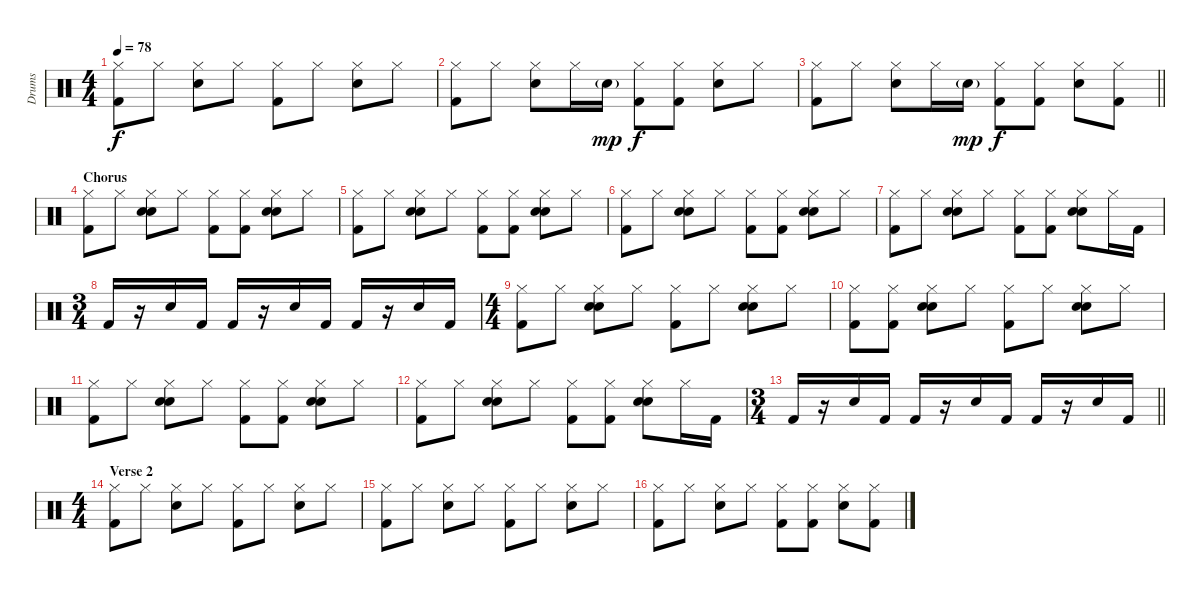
\track ("Drums" "Drums") {instrument percussion}
\staff {score}
\articulation defaults
\ts (4 4)
\tempo 78
\clef neutral
\ks c
("Hi-Hat (closed)" "Kick (hit) 2").8{dy f} "Hi-Hat (closed)".8 ("Hi-Hat (closed)" "Snare (hit) 2").8 "Hi-Hat (closed)".8 ("Hi-Hat (closed)" "Kick (hit) 2").8 "Hi-Hat (closed)".8 ("Hi-Hat (closed)" "Snare (hit) 2").8 "Hi-Hat (closed)".8 |
("Hi-Hat (closed)" "Kick (hit) 2").8 "Hi-Hat (closed)".8 ("Hi-Hat (closed)" "Snare (hit) 2").8 "Hi-Hat (closed)".16 "Snare (hit) 2"{g}.16{dy mp} ("Hi-Hat (closed)" "Kick (hit) 2").8{dy f} ("Hi-Hat (closed)" "Kick (hit) 2").8 ("Hi-Hat (closed)" "Snare (hit) 2").8 "Hi-Hat (closed)".8 |
\barLineRight lightlight
("Hi-Hat (closed)" "Kick (hit) 2").8 "Hi-Hat (closed)".8 ("Hi-Hat (closed)" "Snare (hit) 2").8 "Hi-Hat (closed)".16 "Snare (hit) 2"{g}.16{dy mp} ("Hi-Hat (closed)" "Kick (hit) 2").8{dy f} ("Hi-Hat (closed)" "Kick (hit) 2").8 ("Hi-Hat (closed)" "Snare (hit) 2").8 ("Hi-Hat (closed)" "Kick (hit) 2").8 |
\section ("" "Chorus")
("Hi-Hat (closed)" "Kick (hit) 2").8 "Hi-Hat (closed)".8 ("Hi-Hat (closed)" "Hand Clap (hit)" "Snare (hit) 2").8 "Hi-Hat (closed)".8 ("Hi-Hat (closed)" "Kick (hit) 2").8 ("Hi-Hat (closed)" "Kick (hit) 2").8 ("Hi-Hat (closed)" "Hand Clap (hit)" "Snare (hit) 2").8 "Hi-Hat (closed)".8 |
("Hi-Hat (closed)" "Kick (hit) 2").8 "Hi-Hat (closed)".8 ("Hi-Hat (closed)" "Hand Clap (hit)" "Snare (hit) 2").8 "Hi-Hat (closed)".8 ("Hi-Hat (closed)" "Kick (hit) 2").8 ("Hi-Hat (closed)" "Kick (hit) 2").8 ("Hi-Hat (closed)" "Hand Clap (hit)" "Snare (hit) 2").8 "Hi-Hat (closed)".8 |
("Hi-Hat (closed)" "Kick (hit) 2").8 "Hi-Hat (closed)".8 ("Hi-Hat (closed)" "Hand Clap (hit)" "Snare (hit) 2").8 "Hi-Hat (closed)".8 ("Hi-Hat (closed)" "Kick (hit) 2").8 ("Hi-Hat (closed)" "Kick (hit) 2").8 ("Hi-Hat (closed)" "Hand Clap (hit)" "Snare (hit) 2").8 "Hi-Hat (closed)".8 |
("Hi-Hat (closed)" "Kick (hit) 2").8 "Hi-Hat (closed)".8 ("Hi-Hat (closed)" "Hand Clap (hit)" "Snare (hit) 2").8 "Hi-Hat (closed)".8 ("Hi-Hat (closed)" "Kick (hit) 2").8 ("Hi-Hat (closed)" "Kick (hit) 2").8 ("Hi-Hat (closed)" "Hand Clap (hit)" "Snare (hit) 2").8 "Hi-Hat (closed)".16 "Kick (hit) 2".16 |
\ts (3 4)
"Kick (hit) 2".16 r.16 "Hand Clap (hit)".16 "Kick (hit) 2".16 "Kick (hit) 2".16 r.16 "Hand Clap (hit)".16 "Kick (hit) 2".16 "Kick (hit) 2".16 r.16 "Hand Clap (hit)".16 "Kick (hit) 2".16 |
\ts (4 4)
("Hi-Hat (closed)" "Kick (hit) 2").8 "Hi-Hat (closed)".8 ("Hi-Hat (closed)" "Hand Clap (hit)" "Snare (hit) 2").8 "Hi-Hat (closed)".8 ("Hi-Hat (closed)" "Kick (hit) 2").8 "Hi-Hat (closed)".8 ("Hi-Hat (closed)" "Hand Clap (hit)" "Snare (hit) 2").8 "Hi-Hat (closed)".8 |
("Hi-Hat (closed)" "Kick (hit) 2").8 ("Hi-Hat (closed)" "Kick (hit) 2").8 ("Hi-Hat (closed)" "Hand Clap (hit)" "Snare (hit) 2").8 "Hi-Hat (closed)".8 ("Hi-Hat (closed)" "Kick (hit) 2").8 "Hi-Hat (closed)".8 ("Hi-Hat (closed)" "Hand Clap (hit)" "Snare (hit) 2").8 "Hi-Hat (closed)".8 |
("Hi-Hat (closed)" "Kick (hit) 2").8 "Hi-Hat (closed)".8 ("Hi-Hat (closed)" "Hand Clap (hit)" "Snare (hit) 2").8 "Hi-Hat (closed)".8 ("Hi-Hat (closed)" "Kick (hit) 2").8 ("Hi-Hat (closed)" "Kick (hit) 2").8 ("Hi-Hat (closed)" "Hand Clap (hit)" "Snare (hit) 2").8 "Hi-Hat (closed)".8 |
("Hi-Hat (closed)" "Kick (hit) 2").8 "Hi-Hat (closed)".8 ("Hi-Hat (closed)" "Hand Clap (hit)" "Snare (hit) 2").8 "Hi-Hat (closed)".8 ("Hi-Hat (closed)" "Kick (hit) 2").8 ("Hi-Hat (closed)" "Kick (hit) 2").8 ("Hi-Hat (closed)" "Hand Clap (hit)" "Snare (hit) 2").8 "Hi-Hat (closed)".16 "Kick (hit) 2".16 |
\ts (3 4)
\barLineRight lightlight "Kick (hit) 2".16
r.16 "Hand Clap (hit)".16 "Kick (hit) 2".16 "Kick (hit) 2".16 r.16 "Hand Clap (hit)".16 "Kick (hit) 2".16 "Kick (hit) 2".16 r.16 "Hand Clap (hit)".16 "Kick (hit) 2".16 |
\ts (4 4)
\section ("" "Verse 2")
("Hi-Hat (closed)" "Kick (hit) 2").8 "Hi-Hat (closed)".8 ("Hi-Hat (closed)" "Snare (hit) 2").8 "Hi-Hat (closed)".8 ("Hi-Hat (closed)" "Kick (hit) 2").8 "Hi-Hat (closed)".8 ("Hi-Hat (closed)" "Snare (hit) 2").8 "Hi-Hat (closed)".8 |
("Hi-Hat (closed)" "Kick (hit) 2").8 "Hi-Hat (closed)".8 ("Hi-Hat (closed)" "Snare (hit) 2").8 "Hi-Hat (closed)".8 ("Hi-Hat (closed)" "Kick (hit) 2").8 "Hi-Hat (closed)".8 ("Hi-Hat (closed)" "Snare (hit) 2").8 "Hi-Hat (closed)".8 |
("Hi-Hat (closed)" "Kick (hit) 2").8 "Hi-Hat (closed)".8 ("Hi-Hat (closed)" "Snare (hit) 2").8 "Hi-Hat (closed)".8 ("Hi-Hat (closed)" "Kick (hit) 2").8 ("Hi-Hat (closed)" "Kick (hit) 2").8 ("Hi-Hat (closed)" "Snare (hit) 2").8 ("Hi-Hat (closed)" "Kick (hit) 2").8
